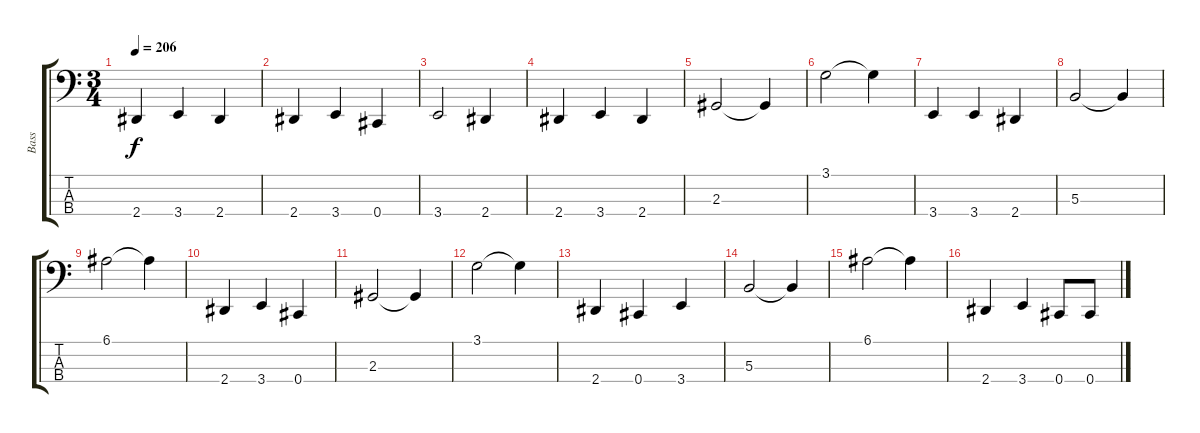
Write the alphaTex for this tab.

\track ("Bass " "Bass ") {instrument electricbasspick}
\staff {score tabs}
\tuning (E2 B1 Gb1 Db1) {hide}
\ts (3 4)
\tempo 206
\clef f4
\ks c
2.4.4{dy f} 3.4.4 2.4.4 |
2.4.4 3.4.4 0.4.4 |
3.4.2 2.4.4 |
2.4.4 3.4.4 2.4.4 |
2.3.2 2.3{t}.4 |
3.1.2 3.1{t}.4 |
3.4.4 3.4.4 2.4.4 |
5.3.2 5.3{t}.4 |
6.1.2 6.1{t}.4 |
2.4.4 3.4.4 0.4.4 |
2.3.2 2.3{t}.4 |
3.1.2 3.1{t}.4 |
2.4.4 0.4.4 3.4.4 |
5.3.2 5.3{t}.4 |
6.1.2 6.1{t}.4 |
2.4.4 3.4.4 0.4.8 0.4.8
